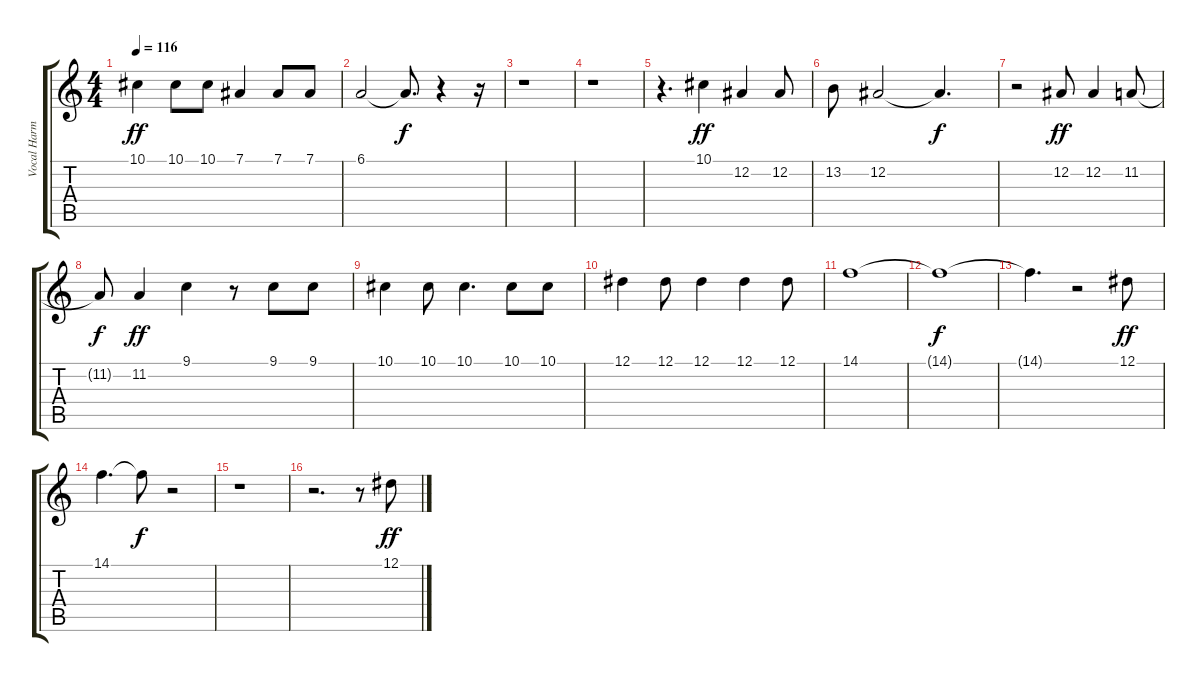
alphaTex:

\track ("Vocal Harmony" "Vocal Harm") {instrument choiraahs}
\staff {score tabs}
\tuning (Eb4 Bb3 Gb3 Db3 Ab2 Eb2) {hide}
\ts (4 4)
\tempo 116
\clef g2
\ks c
10.1.4{dy ff} 10.1.8 10.1.8 7.1.4 7.1.8 7.1.8 |
6.1.2 6.1{t}.8{d dy f} r.4 r.16 |
r.1 |
r.1 |
r.4{d} 10.1.4{dy ff} 12.2.4 12.2.8 |
13.2.8 12.2.2 12.2{t}.4{d dy f} |
r.2 12.2.8{dy ff} 12.2.4 11.2.8 |
11.2{t}.8{dy f} 11.2.4{dy ff} 9.1.4 r.8 9.1.8 9.1.8 |
10.1.4 10.1.8 10.1.4{d} 10.1.8 10.1.8 |
12.1.4 12.1.8 12.1.4 12.1.4 12.1.8 |
14.1.1 |
14.1{t}.1{dy f} |
14.1{t}.4{d} r.2 12.1.8{dy ff} |
14.1.4{d} 14.1{t}.8{dy f} r.2 |
r.1 |
r.2{d} r.8 12.1.8{dy ff}
